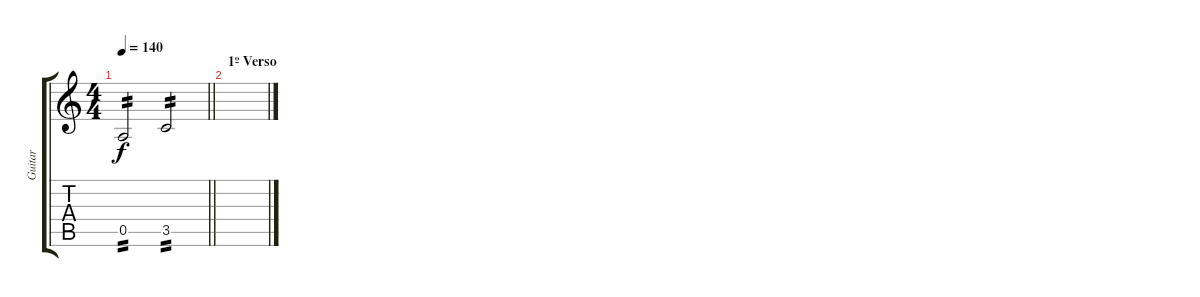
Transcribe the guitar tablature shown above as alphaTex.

\track ("Guitar" "Guitar") {instrument distortionguitar}
\staff {score tabs}
\tuning (E4 B3 G3 D3 A2 D2) {hide}
\ts (4 4)
\tempo 140
\clef g2
\barLineRight lightlight
\ks c
0.5.2{tp 2 dy f} 3.5.2{tp 2} |
\section ("" "1º Verso")
